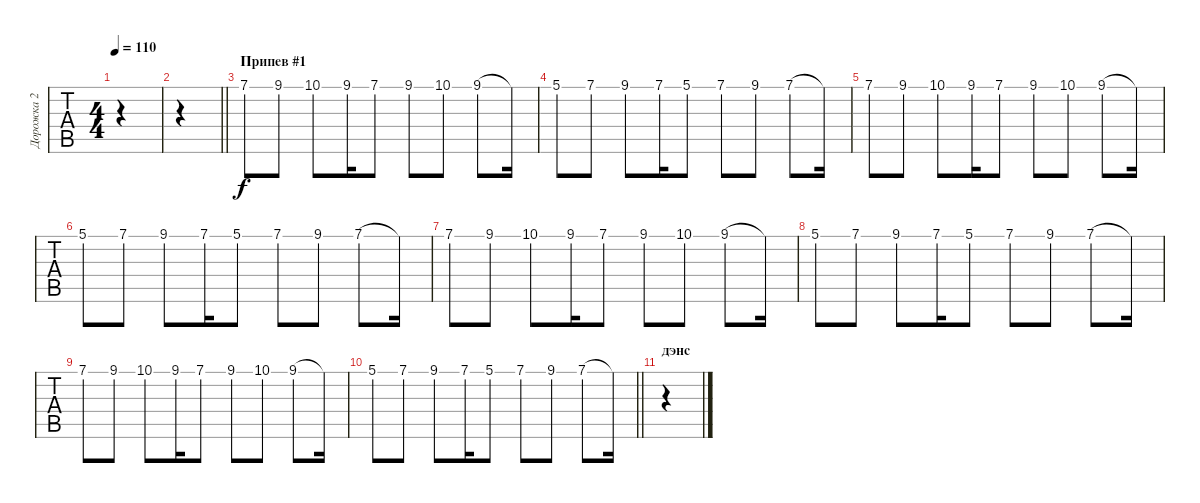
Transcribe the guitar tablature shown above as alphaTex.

\track ("Дорожка 2" "Дорожка 2") {instrument acousticguitarsteel}
\staff {tabs}
\tuning (E4 B3 G3 D3 A2 D2) {hide}
\ts (4 4)
\tempo 110
\clef g2
\ks c
|
\barLineRight lightlight
|
\section ("" "Припев #1")
7.1.8 9.1.8 10.1.8 9.1.16 7.1.8 9.1.8 10.1.8 9.1.8 9.1{t}.16 |
5.1.8 7.1.8 9.1.8 7.1.16 5.1.8 7.1.8 9.1.8 7.1.8 7.1{t}.16 |
7.1.8 9.1.8 10.1.8 9.1.16 7.1.8 9.1.8 10.1.8 9.1.8 9.1{t}.16 |
5.1.8 7.1.8 9.1.8 7.1.16 5.1.8 7.1.8 9.1.8 7.1.8 7.1{t}.16 |
7.1.8 9.1.8 10.1.8 9.1.16 7.1.8 9.1.8 10.1.8 9.1.8 9.1{t}.16 |
5.1.8 7.1.8 9.1.8 7.1.16 5.1.8 7.1.8 9.1.8 7.1.8 7.1{t}.16 |
7.1.8 9.1.8 10.1.8 9.1.16 7.1.8 9.1.8 10.1.8 9.1.8 9.1{t}.16 |
\barLineRight lightlight
5.1.8 7.1.8 9.1.8 7.1.16 5.1.8 7.1.8 9.1.8 7.1.8 7.1{t}.16 |
\section ("" "дэнс")
